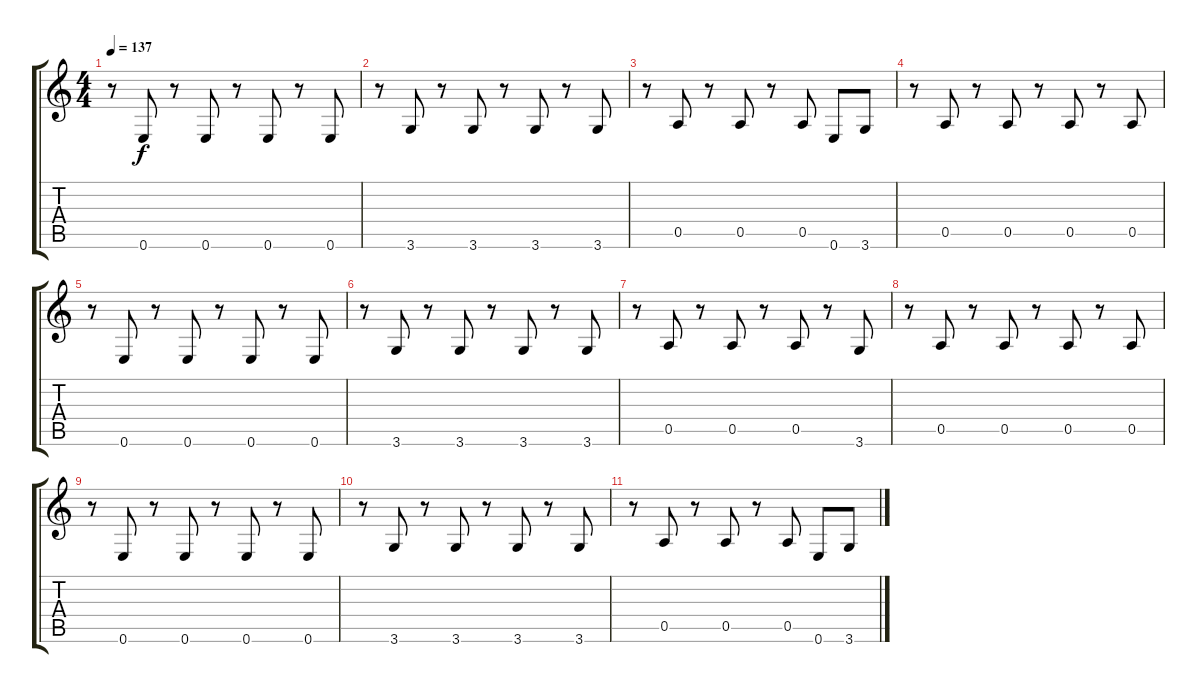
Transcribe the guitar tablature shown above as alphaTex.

\track "" {instrument electricbassfinger}
\staff {score tabs}
\tuning (E4 B3 G3 D3 A2 E2) {hide}
\ts (4 4)
\tempo 137
\clef g2
\ks c
r.8{dy f} 0.6.8 r.8 0.6.8 r.8 0.6.8 r.8 0.6.8 |
r.8 3.6.8 r.8 3.6.8 r.8 3.6.8 r.8 3.6.8 |
r.8 0.5.8 r.8 0.5.8 r.8 0.5.8 0.6.8 3.6.8 |
r.8 0.5.8 r.8 0.5.8 r.8 0.5.8 r.8 0.5.8 |
r.8 0.6.8 r.8 0.6.8 r.8 0.6.8 r.8 0.6.8 |
r.8 3.6.8 r.8 3.6.8 r.8 3.6.8 r.8 3.6.8 |
r.8 0.5.8 r.8 0.5.8 r.8 0.5.8 r.8 3.6.8 |
r.8 0.5.8 r.8 0.5.8 r.8 0.5.8 r.8 0.5.8 |
r.8 0.6.8 r.8 0.6.8 r.8 0.6.8 r.8 0.6.8 |
r.8 3.6.8 r.8 3.6.8 r.8 3.6.8 r.8 3.6.8 |
r.8 0.5.8 r.8 0.5.8 r.8 0.5.8 0.6.8 3.6.8
